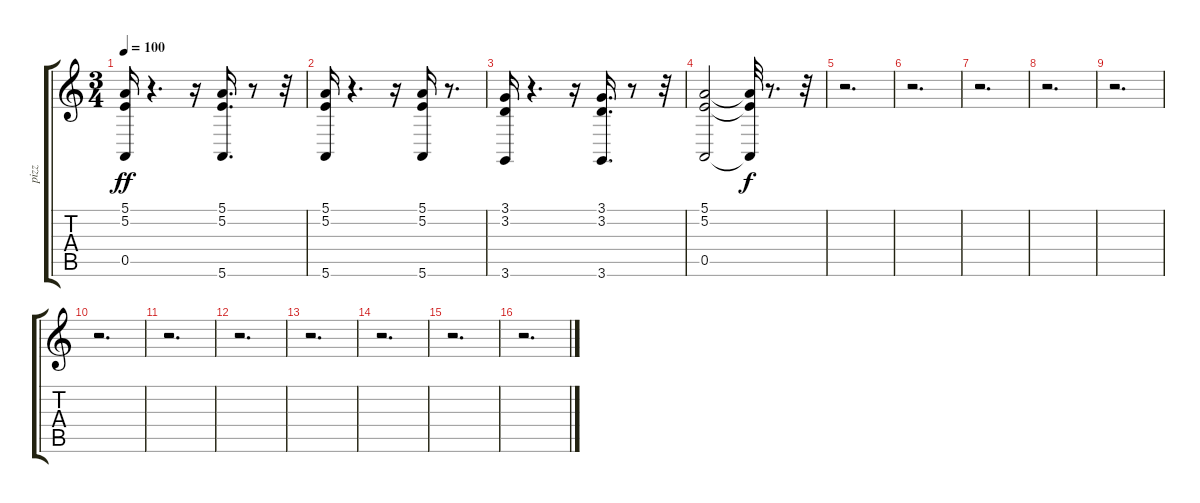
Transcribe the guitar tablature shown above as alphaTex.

\track ("pizz" "pizz") {instrument pizzicatostrings}
\staff {score tabs}
\tuning (E4 B3 G3 D3 A2 E2) {hide}
\ts (3 4)
\tempo 100
\clef g2
\ks c
(5.1 5.2 0.5).16{dy ff volume 11 balance 8 instrument pizzicatostrings} r.4{d} r.16 (5.1 5.2 5.6).16{d} r.8 r.32 |
(5.1 5.2 5.6).16 r.4{d} r.16 (5.1 5.2 5.6).16 r.8{d} |
(3.1 3.2 3.6).16 r.4{d} r.16 (3.1 3.2 3.6).16{d} r.8 r.32 |
(5.1 5.2 0.5).2 (5.1{t} 5.2{t} 0.5{t}).32{dy f} r.8{d} r.32 |
r.2{d} |
r.2{d} |
r.2{d} |
r.2{d} |
r.2{d} |
r.2{d} |
r.2{d} |
r.2{d} |
r.2{d} |
r.2{d} |
r.2{d} |
r.2{d}
